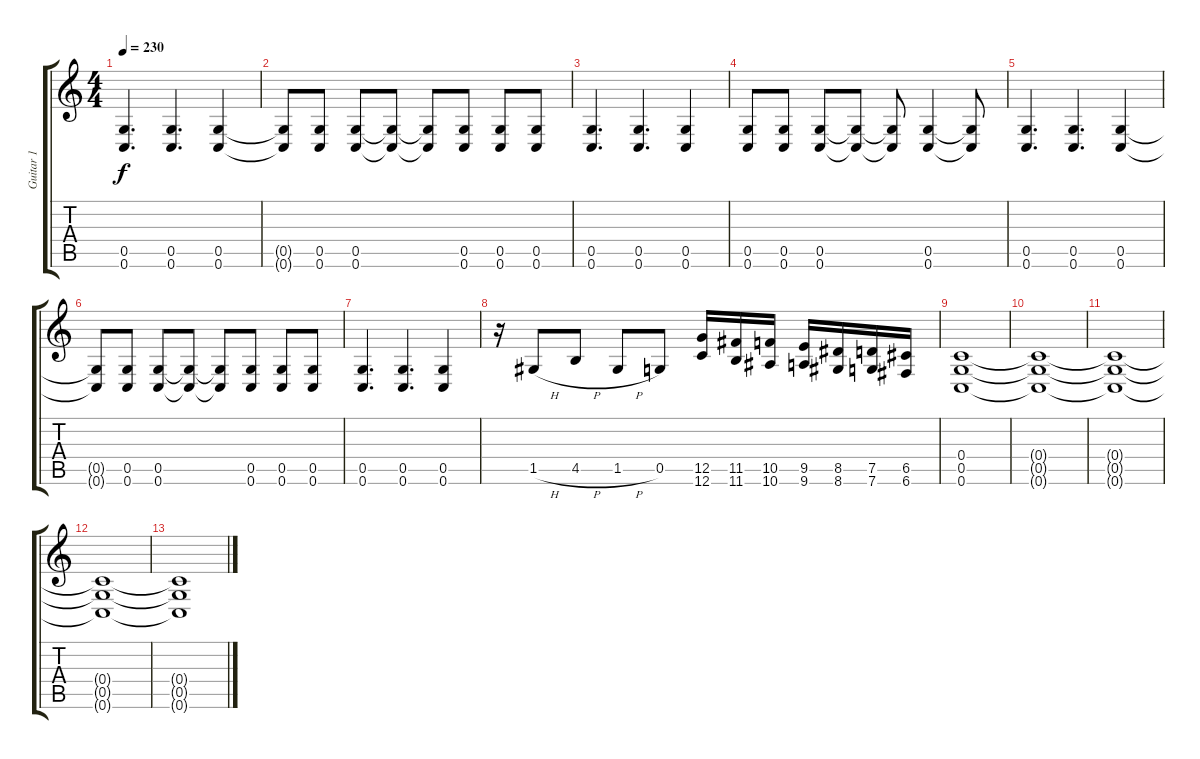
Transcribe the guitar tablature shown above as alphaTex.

\track ("Guitar 1" "Guitar 1") {instrument distortionguitar}
\staff {score tabs}
\tuning (D4 A3 F3 C3 G2 C2) {hide}
\ts (4 4)
\tempo 230
\clef g2
\ks c
(0.5 0.6).4{d dy f} (0.5 0.6).4{d} (0.5 0.6).4 |
(0.5{t} 0.6{t}).8 (0.5 0.6).8 (0.5 0.6).8 (0.5{t} 0.6{t}).8 (0.5{t} 0.6{t}).8 (0.5 0.6).8 (0.5 0.6).8 (0.5 0.6).8 |
(0.5 0.6).4{d} (0.5 0.6).4{d} (0.5 0.6).4 |
(0.5 0.6).8 (0.5 0.6).8 (0.5 0.6).8 (0.5{t} 0.6{t}).8 (0.5{t} 0.6{t}).8 (0.5 0.6).4 (0.5{t} 0.6{t}).8 |
(0.5 0.6).4{d} (0.5 0.6).4{d} (0.5 0.6).4 |
(0.5{t} 0.6{t}).8 (0.5 0.6).8 (0.5 0.6).8 (0.5{t} 0.6{t}).8 (0.5{t} 0.6{t}).8 (0.5 0.6).8 (0.5 0.6).8 (0.5 0.6).8 |
(0.5 0.6).4{d} (0.5 0.6).4{d} (0.5 0.6).4 |
r.16 1.5{h}.8 4.5{h}.8 1.5{h}.8 0.5.8 (12.5 12.6).16 (11.5 11.6).16 (10.5 10.6).16 (9.5 9.6).16 (8.5 8.6).16 (7.5 7.6).16 (6.5 6.6).16 |
(0.4 0.5 0.6).1 |
(0.4{t} 0.5{t} 0.6{t}).1 |
(0.4{t} 0.5{t} 0.6{t}).1 |
(0.4{t} 0.5{t} 0.6{t}).1 |
(0.4{t} 0.5{t} 0.6{t}).1
